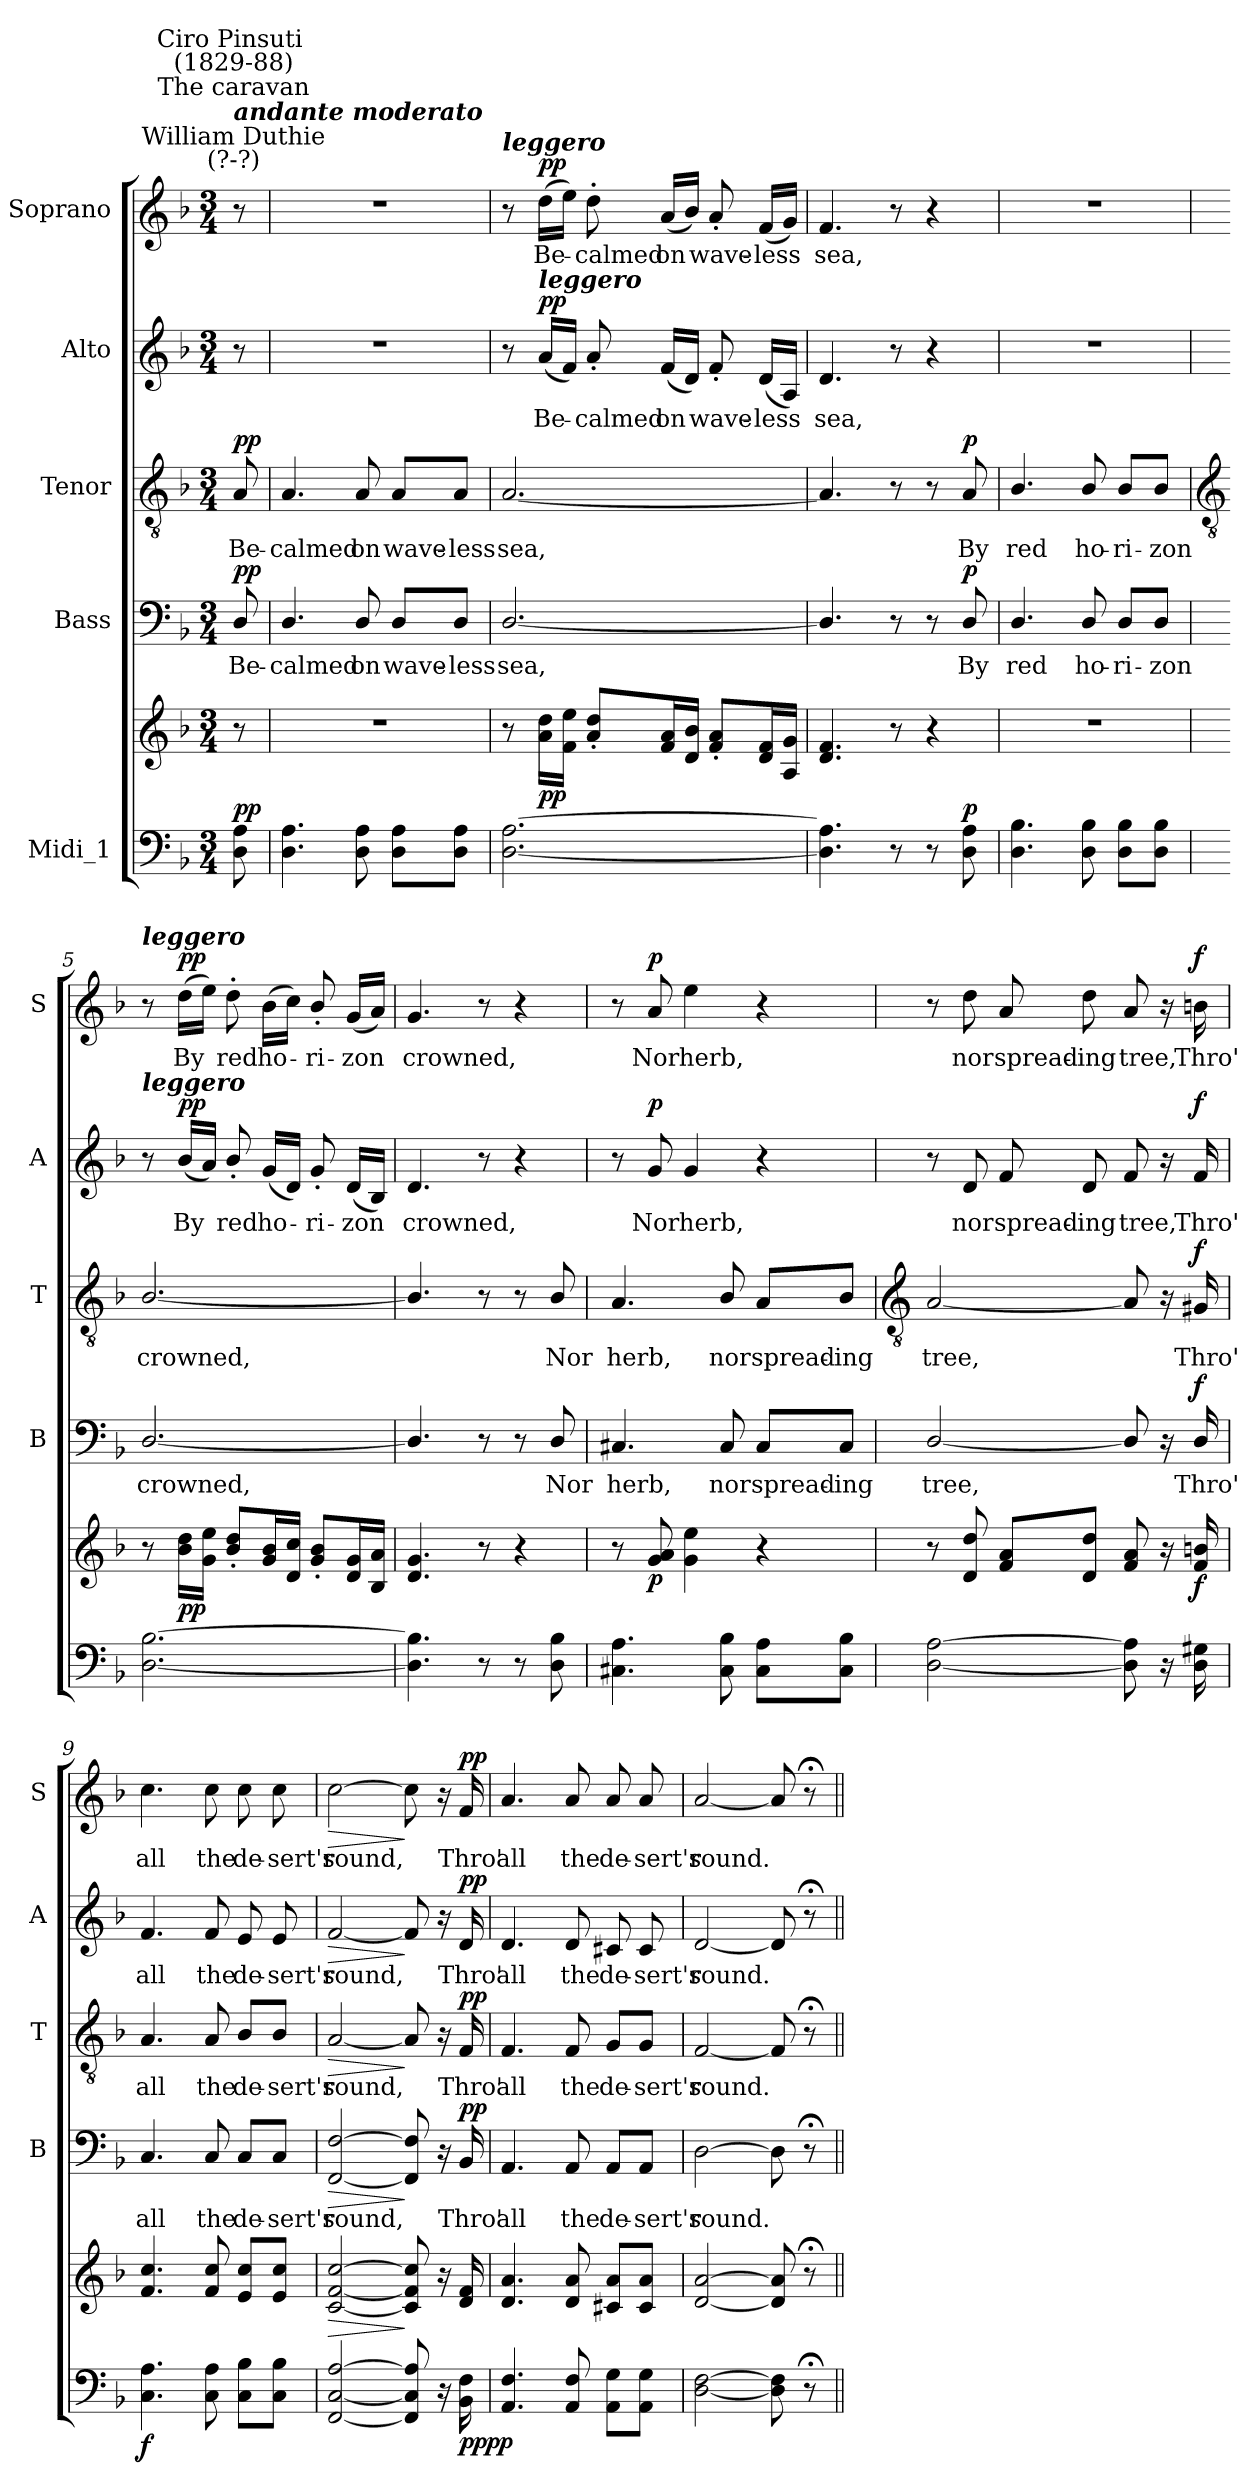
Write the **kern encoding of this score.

**kern	**kern	**dynam	**kern	**text	**dynam	**kern	**text	**dynam	**kern	**text	**dynam	**kern	**text	**dynam
*part5	*part5	*part5	*part4	*part4	*part4	*part3	*part3	*part3	*part2	*part2	*part2	*part1	*part1	*part1
*staff6	*staff5	*staff5/6	*staff4	*staff4	*staff4	*staff3	*staff3	*staff3	*staff2	*staff2	*staff2	*staff1	*staff1	*staff1
*I"Midi_1	*	*	*I"Bass	*	*	*I"Tenor	*	*	*I"Alto	*	*	*I"Soprano	*	*
*	*	*	*I'B	*	*	*I'T	*	*	*I'A	*	*	*I'S	*	*
*clefF4	*clefG2	*	*clefF4	*	*	*clefGv2	*	*	*clefG2	*	*	*clefG2	*	*
*k[b-]	*k[b-]	*	*k[b-]	*	*	*k[b-]	*	*	*k[b-]	*	*	*k[b-]	*	*
*F:	*F:	*	*F:	*	*	*F:	*	*	*F:	*	*	*F:	*	*
*M3/4	*M3/4	*	*M3/4	*	*	*M3/4	*	*	*M3/4	*	*	*M3/4	*	*
=	=	=	=	=	=	=	=	=	=	=	=	=	=	=
!	!	!	!	!	!	!	!	!	!	!	!	!LO:TX:a:cj:t=William Duthie\n(?-?)	!	!
!	!	!	!	!	!	!	!	!	!	!	!	!LO:TX:a:Bi:t=andante moderato	!	!
!	!	!	!	!	!	!	!	!	!	!	!	!LO:TX:a:cj:t=The caravan	!	!
!	!	!	!	!	!	!	!	!	!	!	!	!LO:TX:a:cj:t=Ciro Pinsuti \n(1829-88)	!	!
!	!	!LO:DY:a=2	!	!LO:LY:b	!LO:DY:b	!	!LO:LY:b	!LO:DY:b	!	!	!	!	!	!
8D 8A	8r	pp	8D/	Be-	pp	8A	Be-	pp	8r	.	.	8r	.	.
=1	=1	=1	=1	=1	=1	=1	=1	=1	=1	=1	=1	=1	=1	=1
!	!LO:N:vis=1	!	!	!LO:LY:b	!	!	!LO:LY:b	!	!LO:N:vis=1	!	!	!LO:N:vis=1	!	!
4.D 4.A	2.r	.	4.D/	-calmed	.	4.A	-calmed	.	2.r	.	.	2.r	.	.
!	!	!	!	!LO:LY:b	!	!	!LO:LY:b	!	!	!	!	!	!	!
8D 8A	.	.	8D/	on	.	8A	on	.	.	.	.	.	.	.
!	!	!	!	!LO:LY:b	!	!	!LO:LY:b	!	!	!	!	!	!	!
8D 8AL	.	.	8D/L	wave-	.	8A/L	wave-	.	.	.	.	.	.	.
!	!	!	!	!LO:LY:b	!	!	!LO:LY:b	!	!	!	!	!	!	!
8D 8AJ	.	.	8D/J	-less	.	8A/J	-less	.	.	.	.	.	.	.
=2	=2	=2	=2	=2	=2	=2	=2	=2	=2	=2	=2	=2	=2	=2
!	!	!	!	!	!	!	!	!	!	!	!	!LO:TX:a:Bi:t=leggero	!	!
!	!	!	!	!LO:LY:b	!	!	!LO:LY:b	!	!	!	!	!	!	!
[2.D [2.A	8r	.	[2.D/	sea,	.	[2.A	sea,	.	8r	.	.	8r	.	.
!	!	!	!	!	!	!	!	!	!LO:TX:a:Bi:t=leggero	!	!	!	!	!
!	!	!LO:DY:b	!	!	!	!	!	!	!	!LO:LY:b	!LO:DY:b	!	!LO:LY:b	!LO:DY:b
.	16a 16ddLL	pp	.	.	.	.	.	.	(<16aLL	Be-	pp	(>16ddLL	Be-	pp
.	16f 16eeJJ	.	.	.	.	.	.	.	16fJJ)	.	.	16eeJJ)	.	.
!	!	!	!	!	!	!	!	!	!	!LO:LY:b	!	!	!LO:LY:b	!
.	8a' 8dd'L	.	.	.	.	.	.	.	8a'	calmed	.	8dd'	calmed	.
!	!	!	!	!	!	!	!	!	!	!LO:LY:b	!	!	!LO:LY:b	!
.	16f 16aL	.	.	.	.	.	.	.	(<16fLL	on	.	(<16aLL	on	.
.	16d 16b-JJ	.	.	.	.	.	.	.	16dJJ)	.	.	16b-JJ)	.	.
!	!	!	!	!	!	!	!	!	!	!LO:LY:b	!	!	!LO:LY:b	!
.	8f' 8a'L	.	.	.	.	.	.	.	8f'	wave-	.	8a'	wave-	.
!	!	!	!	!	!	!	!	!	!	!LO:LY:b	!	!	!LO:LY:b	!
.	16d 16fL	.	.	.	.	.	.	.	(<16dLL	-less	.	(<16fLL	-less	.
.	16A 16gJJ	.	.	.	.	.	.	.	16AJJ)	.	.	16gJJ)	.	.
=3	=3	=3	=3	=3	=3	=3	=3	=3	=3	=3	=3	=3	=3	=3
!	!	!	!	!	!	!	!	!	!	!LO:LY:b	!	!	!LO:LY:b	!
4.D] 4.A]	4.d 4.f	.	4.D/]	.	.	4.A]	.	.	4.d	sea,	.	4.f	sea,	.
8r	8r	.	8r	.	.	8r	.	.	8r	.	.	8r	.	.
8r	4r	.	8r	.	.	8r	.	.	4r	.	.	4r	.	.
!	!	!LO:DY:a=2	!	!LO:LY:b	!LO:DY:b	!	!LO:LY:b	!LO:DY:b	!	!	!	!	!	!
8D 8A	.	p	8D/	By	p	8A	By	p	.	.	.	.	.	.
=4	=4	=4	=4	=4	=4	=4	=4	=4	=4	=4	=4	=4	=4	=4
!	!LO:N:vis=1	!	!	!LO:LY:b	!	!	!LO:LY:b	!	!LO:N:vis=1	!	!	!LO:N:vis=1	!	!
4.D 4.B-	2.r	.	4.D/	red	.	4.B-/	red	.	2.r	.	.	2.r	.	.
!	!	!	!	!LO:LY:b	!	!	!LO:LY:b	!	!	!	!	!	!	!
8D 8B-	.	.	8D/	ho-	.	8B-/	ho-	.	.	.	.	.	.	.
!	!	!	!	!LO:LY:b	!	!	!LO:LY:b	!	!	!	!	!	!	!
8D 8B-L	.	.	8D/L	-ri-	.	8B-/L	-ri-	.	.	.	.	.	.	.
!	!	!	!	!LO:LY:b	!	!	!LO:LY:b	!	!	!	!	!	!	!
8D 8B-J	.	.	8D/J	-zon	.	8B-/J	-zon	.	.	.	.	.	.	.
!!LO:LB:g=z
=5	=5	=5	=5	=5	=5	=5	=5	=5	=5	=5	=5	=5	=5	=5
*	*	*	*	*	*	*clefGv2	*	*	*	*	*	*	*	*
!	!	!	!	!	!	!	!	!	!	!	!	!LO:TX:a:Bi:t=leggero	!	!
!	!	!	!	!	!	!	!	!	!LO:TX:a:Bi:t=leggero	!	!	!	!	!
!	!	!	!	!LO:LY:b	!	!	!LO:LY:b	!	!	!	!	!	!	!
[2.D [2.B-	8r	.	[2.D/	crowned,	.	[2.B-/	crowned,	.	8r	.	.	8r	.	.
!	!	!LO:DY:b	!	!	!	!	!	!	!	!LO:LY:b	!LO:DY:b	!	!LO:LY:b	!LO:DY:b
.	16b- 16ddLL	pp	.	.	.	.	.	.	(<16b-LL	By	pp	(>16ddLL	By	pp
.	16g 16eeJJ	.	.	.	.	.	.	.	16aJJ)	.	.	16eeJJ)	.	.
!	!	!	!	!	!	!	!	!	!	!LO:LY:b	!	!	!LO:LY:b	!
.	8b-' 8dd'L	.	.	.	.	.	.	.	8b-'/	red	.	8dd'	red	.
!	!	!	!	!	!	!	!	!	!	!LO:LY:b	!	!	!LO:LY:b	!
.	16g 16b-L	.	.	.	.	.	.	.	(<16gLL	ho-	.	(>16b-LL	ho-	.
.	16d 16ccJJ	.	.	.	.	.	.	.	16dJJ)	.	.	16ccJJ)	.	.
!	!	!	!	!	!	!	!	!	!	!LO:LY:b	!	!	!LO:LY:b	!
.	8g/' 8b-/'L	.	.	.	.	.	.	.	8g'/	-ri-	.	8b-'/	-ri-	.
!	!	!	!	!	!	!	!	!	!	!LO:LY:b	!	!	!LO:LY:b	!
.	16d 16gL	.	.	.	.	.	.	.	(<16dLL	-zon	.	(<16gLL	-zon	.
.	16B- 16aJJ	.	.	.	.	.	.	.	16B-JJ)	.	.	16aJJ)	.	.
=6	=6	=6	=6	=6	=6	=6	=6	=6	=6	=6	=6	=6	=6	=6
!	!	!	!	!	!	!	!	!	!	!LO:LY:b	!	!	!LO:LY:b	!
4.D] 4.B-]	4.d 4.g	.	4.D/]	.	.	4.B-/]	.	.	4.d	crowned,	.	4.g	crowned,	.
8r	8r	.	8r	.	.	8r	.	.	8r	.	.	8r	.	.
8r	4r	.	8r	.	.	8r	.	.	4r	.	.	4r	.	.
!	!	!	!	!LO:LY:b	!	!	!LO:LY:b	!	!	!	!	!	!	!
8D 8B-	.	.	8D/	Nor	.	8B-/	Nor	.	.	.	.	.	.	.
=7	=7	=7	=7	=7	=7	=7	=7	=7	=7	=7	=7	=7	=7	=7
!	!	!	!	!LO:LY:b	!	!	!LO:LY:b	!	!	!	!	!	!	!
4.C#X 4.A	8r	.	4.C#X	herb,	.	4.A	herb,	.	8r	.	.	8r	.	.
!	!	!LO:DY:b	!	!	!	!	!	!	!	!LO:LY:b	!LO:DY:b	!	!LO:LY:b	!LO:DY:b
.	8g 8a	p	.	.	.	.	.	.	8g	Nor	p	8a	Nor	p
!	!	!	!	!	!	!	!	!	!	!LO:LY:b	!	!	!LO:LY:b	!
.	4g 4ee	.	.	.	.	.	.	.	4g	herb,	.	4ee	herb,	.
!	!	!	!	!LO:LY:b	!	!	!LO:LY:b	!	!	!	!	!	!	!
8C# 8B-	.	.	8C#/	nor	.	8B-/	nor	.	.	.	.	.	.	.
!	!	!	!	!LO:LY:b	!	!	!LO:LY:b	!	!	!	!	!	!	!
8C# 8AL	4r	.	8C#/L	spread-	.	8A/L	spread-	.	4r	.	.	4r	.	.
!	!	!	!	!LO:LY:b	!	!	!LO:LY:b	!	!	!	!	!	!	!
8C# 8B-J	.	.	8C#/J	-ing	.	8B-/J	-ing	.	.	.	.	.	.	.
!!LO:LB:g=z
=8	=8	=8	=8	=8	=8	=8	=8	=8	=8	=8	=8	=8	=8	=8
*	*	*	*	*	*	*clefGv2	*	*	*	*	*	*	*	*
!	!	!	!	!LO:LY:b	!	!	!LO:LY:b	!	!	!	!	!	!	!
[2D [2A	8r	.	[2D/	tree,	.	[2A	tree,	.	8r	.	.	8r	.	.
!	!	!	!	!	!	!	!	!	!	!LO:LY:b	!	!	!LO:LY:b	!
.	8d 8dd	.	.	.	.	.	.	.	8d	nor	.	8dd	nor	.
!	!	!	!	!	!	!	!	!	!	!LO:LY:b	!	!	!LO:LY:b	!
.	8f 8aL	.	.	.	.	.	.	.	8f	spread-	.	8a	spread-	.
!	!	!	!	!	!	!	!	!	!	!LO:LY:b	!	!	!LO:LY:b	!
.	8d 8ddJ	.	.	.	.	.	.	.	8d	-ing	.	8dd	-ing	.
!	!	!	!	!	!	!	!	!	!	!LO:LY:b	!	!	!LO:LY:b	!
8D] 8A]	8f 8a	.	8D/]	.	.	8A]	.	.	8f	tree,	.	8a	tree,	.
16r	16r	.	16r	.	.	16r	.	.	16r	.	.	16r	.	.
!	!	!LO:DY:b	!	!LO:LY:b	!LO:DY:b	!	!LO:LY:b	!LO:DY:b	!	!LO:LY:b	!LO:DY:b	!	!LO:LY:b	!LO:DY:b
16D 16G#X	16f 16bn	f	16D/	Thro'	f	16G#X	Thro'	f	16f	Thro'	f	16bn	Thro'	f
=9	=9	=9	=9	=9	=9	=9	=9	=9	=9	=9	=9	=9	=9	=9
!	!	!LO:DY:b=2	!	!LO:LY:b	!	!	!LO:LY:b	!	!	!LO:LY:b	!	!	!LO:LY:b	!
4.C 4.A	4.f 4.cc	f	4.C	all	.	4.A	all	.	4.f	all	.	4.cc	all	.
!	!	!	!	!LO:LY:b	!	!	!LO:LY:b	!	!	!LO:LY:b	!	!	!LO:LY:b	!
8C 8A	8f 8cc	.	8C	the	.	8A	the	.	8f	the	.	8cc	the	.
!	!	!	!	!LO:LY:b	!	!	!LO:LY:b	!	!	!LO:LY:b	!	!	!LO:LY:b	!
8C 8B-L	8e 8ccL	.	8C/L	de-	.	8B-/L	de-	.	8e	de-	.	8cc	de-	.
!	!	!	!	!LO:LY:b	!	!	!LO:LY:b	!	!	!LO:LY:b	!	!	!LO:LY:b	!
8C 8B-J	8e 8ccJ	.	8C/J	-sert's	.	8B-/J	-sert's	.	8e	-sert's	.	8cc	-sert's	.
=10	=10	=10	=10	=10	=10	=10	=10	=10	=10	=10	=10	=10	=10	=10
!	!	!LO:HP:b	!	!LO:LY:b	!LO:HP:b	!	!LO:LY:b	!LO:HP:b	!	!LO:LY:b	!LO:HP:b	!	!LO:LY:b	!LO:HP:b
[2FF [2C [2A	[2c [2f [2cc	>	[2FF [2F	round,	>	[2A	round,	>	[2f	round,	>	[2cc	round,	>
8FF] 8C] 8A]	8c] 8f] 8cc]	]	8FF] 8F]	.	]	8A]	.	]	8f]	.	]	8cc]	.	]
16r	16r	.	16r	.	.	16r	.	.	16r	.	.	16r	.	.
!	!	!LO:DY:b=2	!	!LO:LY:b	!	!	!LO:LY:b	!	!	!LO:LY:b	!	!	!LO:LY:b	!
!	!	!LO:DY:n=1:b	!	!	!LO:DY:b	!	!	!LO:DY:b	!	!	!LO:DY:b	!	!	!LO:DY:b
16BB- 16F	16d 16f	pp pp	16BB-	Thro'	pp	16F	Thro'	pp	16d	Thro'	pp	16f	Thro'	pp
=11	=11	=11	=11	=11	=11	=11	=11	=11	=11	=11	=11	=11	=11	=11
!	!	!	!	!LO:LY:b	!	!	!LO:LY:b	!	!	!LO:LY:b	!	!	!LO:LY:b	!
4.AA 4.F	4.d 4.a	.	4.AA	all	.	4.F	all	.	4.d	all	.	4.a	all	.
!	!	!	!	!LO:LY:b	!	!	!LO:LY:b	!	!	!LO:LY:b	!	!	!LO:LY:b	!
8AA 8F	8d 8a	.	8AA	the	.	8F	the	.	8d	the	.	8a	the	.
!	!	!	!	!LO:LY:b	!	!	!LO:LY:b	!	!	!LO:LY:b	!	!	!LO:LY:b	!
8AA 8GL	8c#X 8aL	.	8AA/L	de-	.	8G/L	de-	.	8c#X	de-	.	8a	de-	.
!	!	!	!	!LO:LY:b	!	!	!LO:LY:b	!	!	!LO:LY:b	!	!	!LO:LY:b	!
8AA 8GJ	8c# 8aJ	.	8AA/J	-sert's	.	8G/J	-sert's	.	8c#	-sert's	.	8a	-sert's	.
=12	=12	=12	=12	=12	=12	=12	=12	=12	=12	=12	=12	=12	=12	=12
!	!	!	!	!LO:LY:b	!	!	!LO:LY:b	!	!	!LO:LY:b	!	!	!LO:LY:b	!
[2D [2F	[2d [2a	.	[2D	round.	.	[2F	round.	.	[2d	round.	.	[2a	round.	.
8D] 8F]	8d] 8a]	.	8D]	.	.	8F]	.	.	8d]	.	.	8a]	.	.
8r;<	8r;<	.	8r;<	.	.	8r;<	.	.	8r;<	.	.	8r;<	.	.
=||	=||	=||	=||	=||	=||	=||	=||	=||	=||	=||	=||	=||	=||	=||
*-	*-	*-	*-	*-	*-	*-	*-	*-	*-	*-	*-	*-	*-	*-
